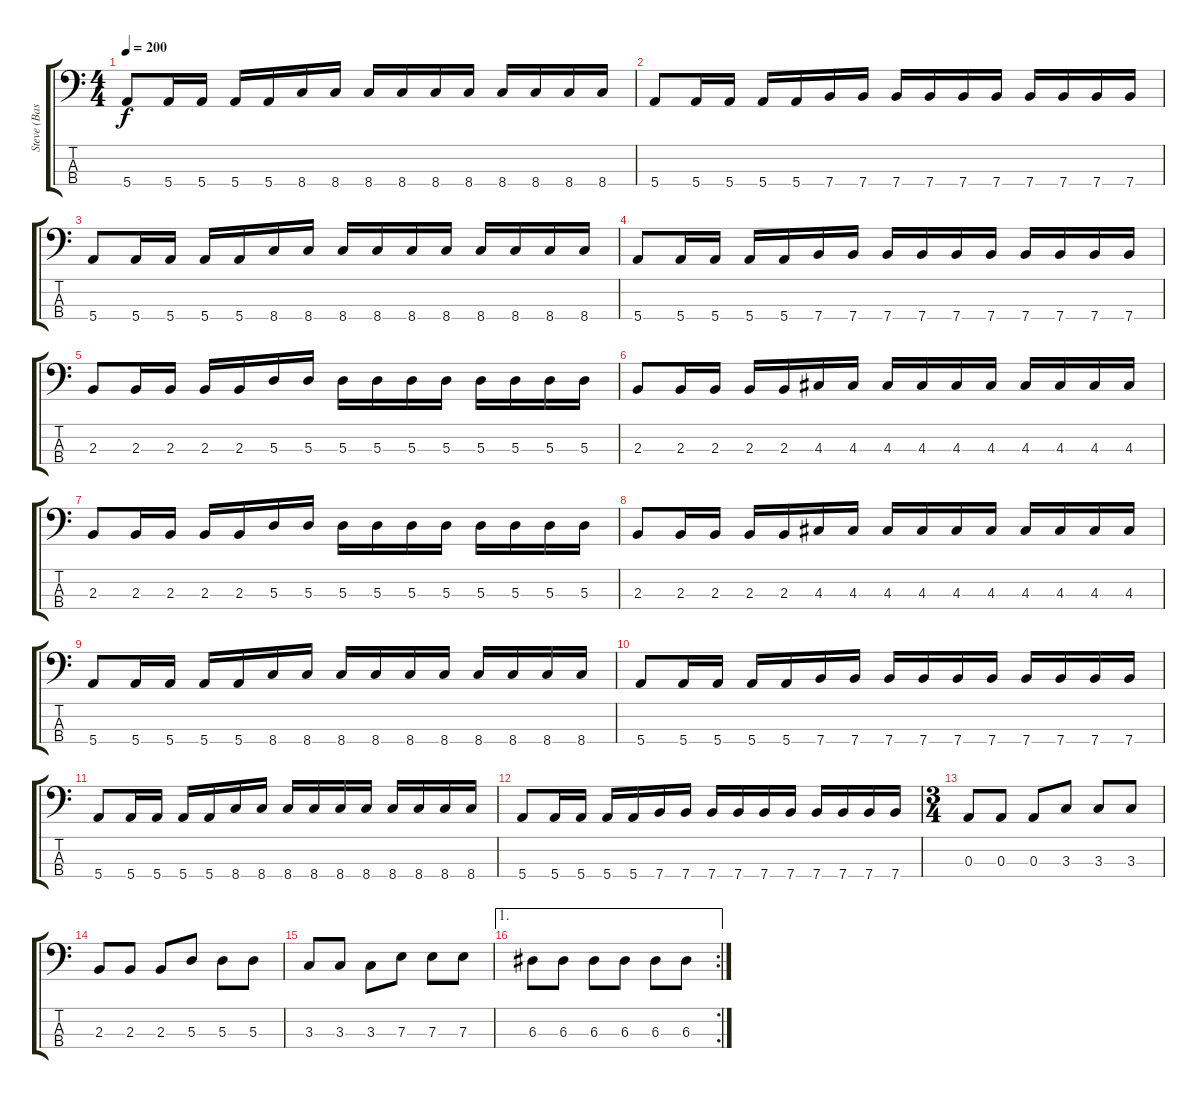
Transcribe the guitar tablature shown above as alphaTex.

\track ("Steve (Bass)" "Steve (Bas") {instrument electricbasspick}
\staff {score tabs}
\tuning (G2 D2 A1 E1) {hide}
\ts (4 4)
\tempo 200
\clef f4
\ks c
5.4.8{dy f} 5.4.16 5.4.16 5.4.16 5.4.16 8.4.16 8.4.16 8.4.16 8.4.16 8.4.16 8.4.16 8.4.16 8.4.16 8.4.16 8.4.16 |
5.4.8 5.4.16 5.4.16 5.4.16 5.4.16 7.4.16 7.4.16 7.4.16 7.4.16 7.4.16 7.4.16 7.4.16 7.4.16 7.4.16 7.4.16 |
5.4.8 5.4.16 5.4.16 5.4.16 5.4.16 8.4.16 8.4.16 8.4.16 8.4.16 8.4.16 8.4.16 8.4.16 8.4.16 8.4.16 8.4.16 |
5.4.8 5.4.16 5.4.16 5.4.16 5.4.16 7.4.16 7.4.16 7.4.16 7.4.16 7.4.16 7.4.16 7.4.16 7.4.16 7.4.16 7.4.16 |
2.3.8 2.3.16 2.3.16 2.3.16 2.3.16 5.3.16 5.3.16 5.3.16 5.3.16 5.3.16 5.3.16 5.3.16 5.3.16 5.3.16 5.3.16 |
2.3.8 2.3.16 2.3.16 2.3.16 2.3.16 4.3.16 4.3.16 4.3.16 4.3.16 4.3.16 4.3.16 4.3.16 4.3.16 4.3.16 4.3.16 |
2.3.8 2.3.16 2.3.16 2.3.16 2.3.16 5.3.16 5.3.16 5.3.16 5.3.16 5.3.16 5.3.16 5.3.16 5.3.16 5.3.16 5.3.16 |
2.3.8 2.3.16 2.3.16 2.3.16 2.3.16 4.3.16 4.3.16 4.3.16 4.3.16 4.3.16 4.3.16 4.3.16 4.3.16 4.3.16 4.3.16 |
5.4.8 5.4.16 5.4.16 5.4.16 5.4.16 8.4.16 8.4.16 8.4.16 8.4.16 8.4.16 8.4.16 8.4.16 8.4.16 8.4.16 8.4.16 |
5.4.8 5.4.16 5.4.16 5.4.16 5.4.16 7.4.16 7.4.16 7.4.16 7.4.16 7.4.16 7.4.16 7.4.16 7.4.16 7.4.16 7.4.16 |
5.4.8 5.4.16 5.4.16 5.4.16 5.4.16 8.4.16 8.4.16 8.4.16 8.4.16 8.4.16 8.4.16 8.4.16 8.4.16 8.4.16 8.4.16 |
5.4.8 5.4.16 5.4.16 5.4.16 5.4.16 7.4.16 7.4.16 7.4.16 7.4.16 7.4.16 7.4.16 7.4.16 7.4.16 7.4.16 7.4.16 |
\ts (3 4)
0.3.8 0.3.8 0.3.8 3.3.8 3.3.8 3.3.8 |
2.3.8 2.3.8 2.3.8 5.3.8 5.3.8 5.3.8 |
3.3.8 3.3.8 3.3.8 7.3.8 7.3.8 7.3.8 |
\ae 1
\rc 2
6.3.8 6.3.8 6.3.8 6.3.8 6.3.8 6.3.8
